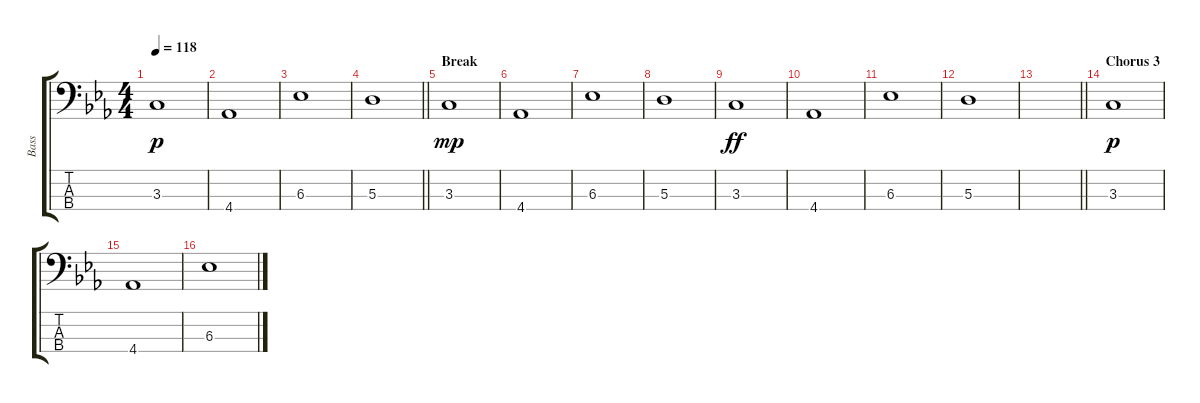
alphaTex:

\track ("Bass" "Bass") {instrument electricbassfinger}
\staff {score tabs}
\tuning (G2 D2 A1 E1) {hide}
\ts (4 4)
\tempo 118
\clef f4
\ks eb
3.3.1{dy p} |
4.4.1 |
6.3.1 |
\barLineRight lightlight
5.3.1 |
\section ("" "Break")
3.3.1{dy mp} |
4.4.1 |
6.3.1 |
5.3.1 |
3.3.1{dy ff} |
4.4.1 |
6.3.1 |
5.3.1 |
\barLineRight lightlight
|
\section ("" "Chorus 3")
3.3.1{dy p} |
4.4.1 |
6.3.1
